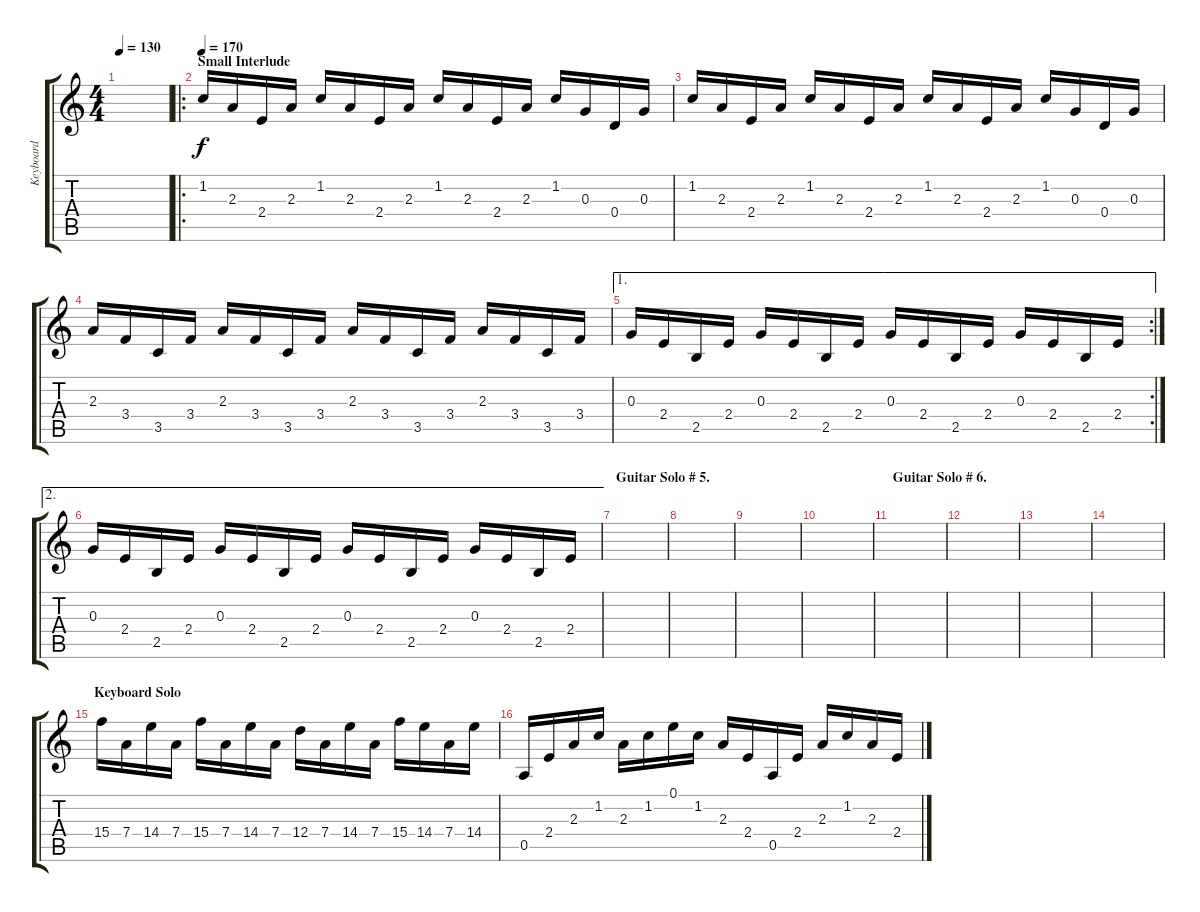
\track ("Keyboard" "Keyboard") {instrument harpsichord}
\staff {score tabs}
\tuning (E5 B4 G4 D4 A3 E3) {hide}
\ts (4 4)
\tempo 130
\clef g2
\ks c
|
\ro
\section ("" "Small Interlude")
\tempo 170
1.2.16 2.3.16 2.4.16 2.3.16 1.2.16 2.3.16 2.4.16 2.3.16 1.2.16 2.3.16 2.4.16 2.3.16 1.2.16 0.3.16 0.4.16 0.3.16 |
1.2.16 2.3.16 2.4.16 2.3.16 1.2.16 2.3.16 2.4.16 2.3.16 1.2.16 2.3.16 2.4.16 2.3.16 1.2.16 0.3.16 0.4.16 0.3.16 |
2.3.16 3.4.16 3.5.16 3.4.16 2.3.16 3.4.16 3.5.16 3.4.16 2.3.16 3.4.16 3.5.16 3.4.16 2.3.16 3.4.16 3.5.16 3.4.16 |
\ae 1
\rc 2
0.3.16 2.4.16 2.5.16 2.4.16 0.3.16 2.4.16 2.5.16 2.4.16 0.3.16 2.4.16 2.5.16 2.4.16 0.3.16 2.4.16 2.5.16 2.4.16 |
\ae 2
0.3.16 2.4.16 2.5.16 2.4.16 0.3.16 2.4.16 2.5.16 2.4.16 0.3.16 2.4.16 2.5.16 2.4.16 0.3.16 2.4.16 2.5.16 2.4.16 |
\section ("" "Guitar Solo # 5.")
|
|
|
|
\section ("" "Guitar Solo # 6.")
|
|
|
|
\section ("" "Keyboard Solo")
15.4.16{instrument lead2sawtooth} 7.4.16 14.4.16 7.4.16 15.4.16 7.4.16 14.4.16 7.4.16 12.4.16 7.4.16 14.4.16 7.4.16 15.4.16 14.4.16 7.4.16 14.4.16 |
0.5.16 2.4.16 2.3.16 1.2.16 2.3.16 1.2.16 0.1.16 1.2.16 2.3.16 2.4.16 0.5.16 2.4.16 2.3.16 1.2.16 2.3.16 2.4.16
